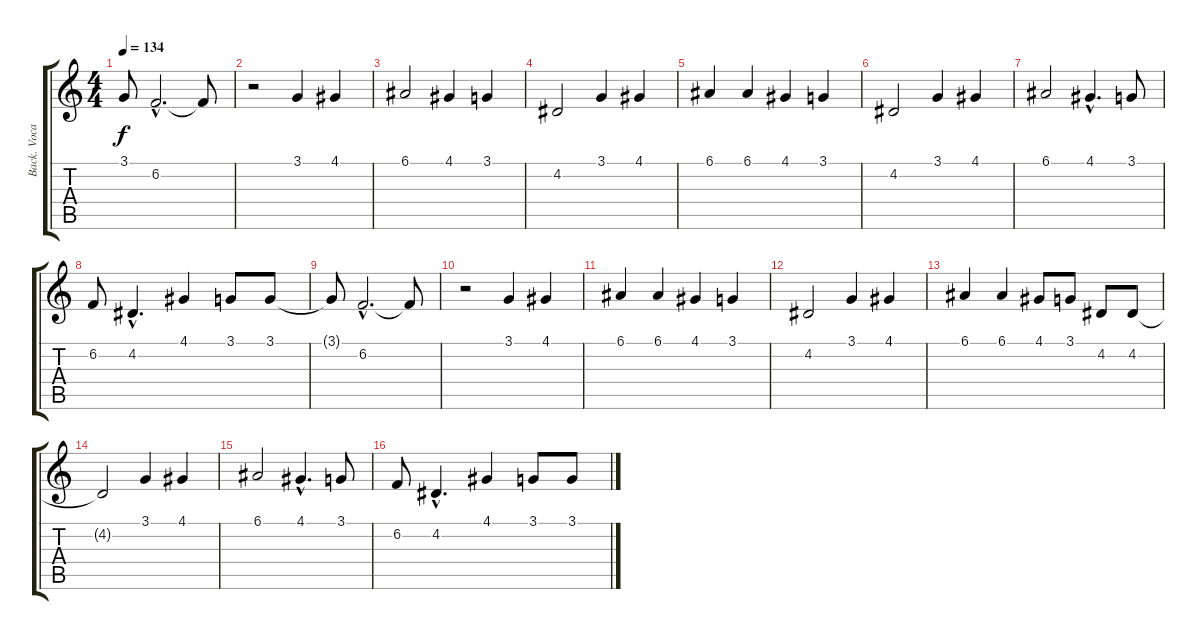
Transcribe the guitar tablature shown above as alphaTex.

\track ("Back. Vocals" "Back. Voca") {instrument stringensemble1}
\staff {score tabs}
\tuning (E4 B3 G3 D3 A2 E2) {hide}
\ts (4 4)
\tempo 134
\clef g2
\ks c
3.1{t}.8{dy f} 6.2{hac}.2{d} 6.2{t}.8 |
r.2 3.1.4 4.1.4 |
6.1.2 4.1.4 3.1.4 |
4.2.2 3.1.4 4.1.4 |
6.1.4 6.1.4 4.1.4 3.1.4 |
4.2.2 3.1.4 4.1.4 |
6.1.2 4.1{hac}.4{d} 3.1.8 |
6.2.8 4.2{hac}.4{d} 4.1.4 3.1.8 3.1.8 |
3.1{t}.8 6.2{hac}.2{d} 6.2{t}.8 |
r.2 3.1.4 4.1.4 |
6.1.4 6.1.4 4.1.4 3.1.4 |
4.2.2 3.1.4 4.1.4 |
6.1.4 6.1.4 4.1.8 3.1.8 4.2.8 4.2.8 |
4.2{t}.2 3.1.4 4.1.4 |
6.1.2 4.1{hac}.4{d} 3.1.8 |
6.2.8 4.2{hac}.4{d} 4.1.4 3.1.8 3.1.8
